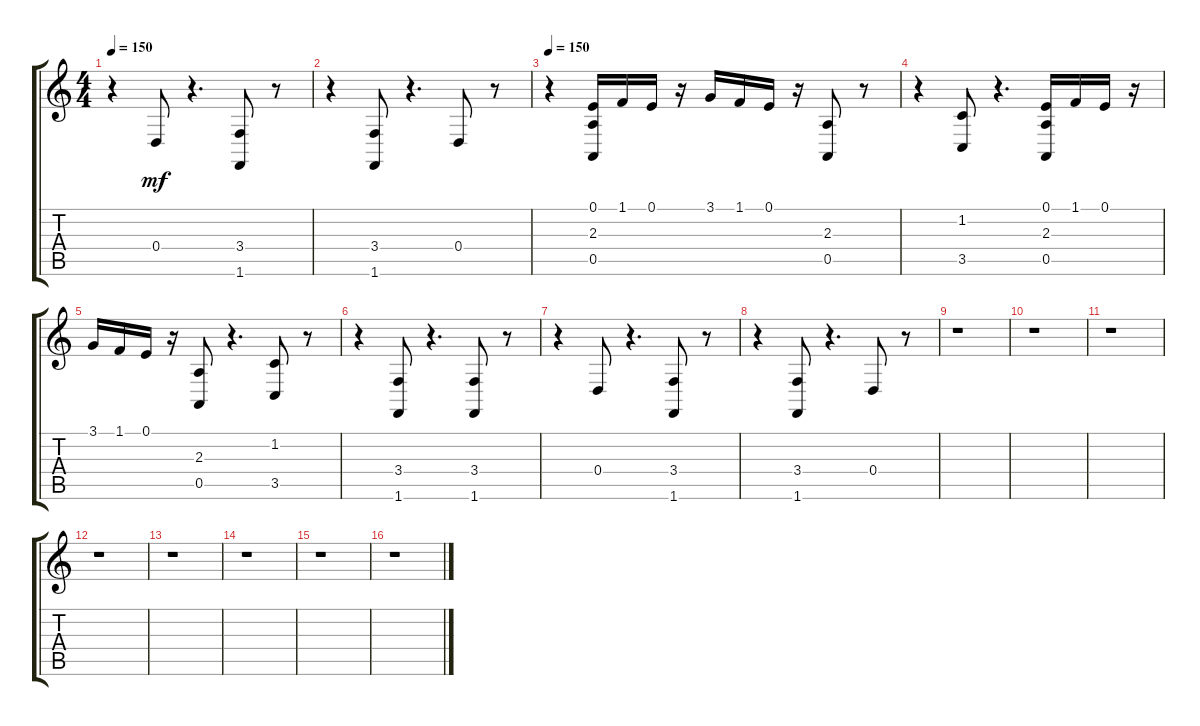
\track "" {instrument stringensemble1}
\staff {score tabs}
\tuning (E4 B3 G3 D3 A2 E2) {hide}
\ts (4 4)
\tempo 150
\clef g2
\ks c
r.4{dy mf} 0.4.8 r.4{d} (3.4 1.6).8 r.8 |
r.4 (3.4 1.6).8 r.4{d} 0.4.8 r.8 |
\tempo 150
r.4 (0.1 2.3 0.5).16 1.1.16 0.1.16 r.16 3.1.16 1.1.16 0.1.16 r.16 (2.3 0.5).8 r.8 |
r.4 (1.2 3.5).8 r.4{d} (0.1 2.3 0.5).16 1.1.16 0.1.16 r.16 |
3.1.16 1.1.16 0.1.16 r.16 (2.3 0.5).8 r.4{d} (1.2 3.5).8 r.8 |
r.4 (3.4 1.6).8 r.4{d} (3.4 1.6).8 r.8 |
r.4 0.4.8 r.4{d} (3.4 1.6).8 r.8 |
r.4 (3.4 1.6).8 r.4{d} 0.4.8 r.8 |
r.1 |
r.1 |
r.1 |
r.1 |
r.1 |
r.1 |
r.1 |
r.1
